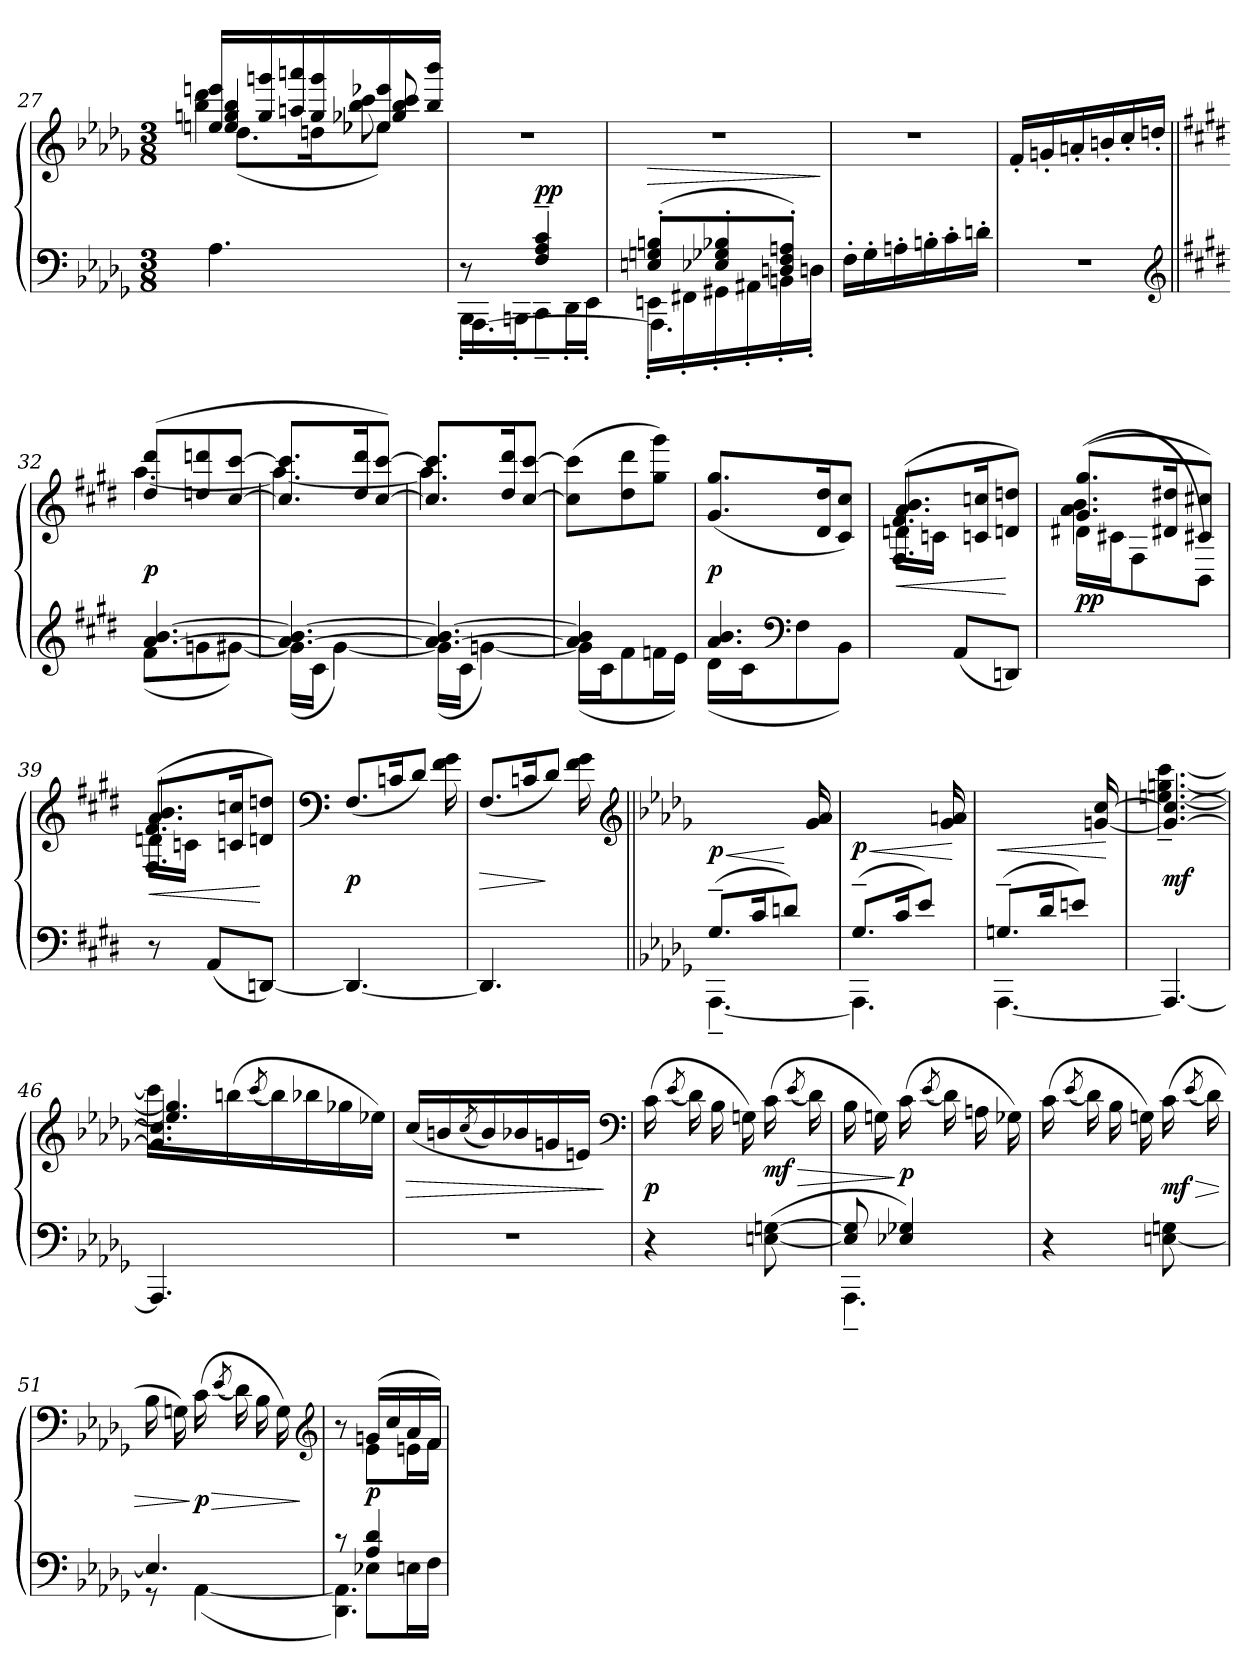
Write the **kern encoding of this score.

**kern	**kern	**dynam
*part1	*part1	*part1
*staff2	*staff1	*staff1/2
*clefF4	*clefG2	*
*k[b-e-a-d-g-]	*k[b-e-a-d-g-]	*
*M3/8	*M3/8	*
=27	=27	=27
*	*^	*
*	*	*^	*
*	*	*	*^	*
4.A-	16een 16eeenLL	4bb- 4ddd-	4ee/ 4ggn/ 4bb-/	(<8.dd-\L	.
.	16gg 16gggn	.	.	.	.
.	16aan 16aaan	.	.	.	.
.	16gg 16ggg	.	.	16ddn\K	.
.	16ee-X 16eee-X	8bb- 8ccc	8gg-X/ 8bb-/ 8ccc/	8ee-X\J)	.
.	16bb- 16bbb-JJ	.	.	.	.
*	*	*v	*v	*v	*
=28	=28	=28	=28
*^	*	*	*
*	*^	*	*	*
8r	16BBB-'LL	[4.AAA-\	4.r	8ryy	.
.	16BBBn'J	.	.	.	.
4F~ 4A-~ 4c~	8CC~	.	.	4ryy	pp
.	16DD-'L	.	.	.	.
.	16EE-'JJ	.	.	.	.
*	*	*	*v	*v	*
=29	=29	=29	=29	=29
(>8En' 8Gn' 8Bn'L	16EEn'LL	4.AAA-\]	4.r	>
.	16FF#X'	.	.	.
8E-X' 8G-X' 8B-X'	16GG#X'	.	.	.
.	16AA#X'	.	.	.
8Dn' 8F' 8An'J)	16BBn'	.	.	.
.	16Dn'JJ	.	.	.
*v	*v	*v	*	*
.	.	]
=30	=30	=30
16F'LL	4.r	.
16G-'	.	.
16An'	.	.
16Bn'	.	.
16c'	.	.
16dn'JJ	.	.
=31	=31	=31
4.r	16f'LL	.
.	16gn'	.
.	16an'	.
.	16bn'	.
.	16cc'	.
.	16ddn'JJ	.
*clefG2	*	*
=32||	=32||	=32||
*k[f#c#g#d#]	*k[f#c#g#d#]	*
*^	*^	*
[4.a [4.b	(<8f#L	(>8dd# 8ddd#L	[4.aa	p
.	8gn	8ddn 8dddn	.	.
.	[8g#XJ)	[8cc# [8ccc#J	.	.
=33	=33	=33	=33	=33
4.a_ 4.b_	(<16g#LL]	8.cc#] 8.ccc#]L	4.aa_	.
.	16c#JJ	.	.	.
.	[4g#)	.	.	.
.	.	16dd# 16ddd#K	.	.
.	.	[8cc# [8ccc#J)	.	.
=34	=34	=34	=34	=34
4.a_ 4.b_	(<16g#LL]	8.cc#] 8.ccc#]L	4.aa]	.
.	16c#JJ	.	.	.
.	[4gn)	.	.	.
.	.	16dd# 16ddd#K	.	.
.	.	[8cc# [8ccc#J	.	.
*	*	*v	*v	*
=35	=35	=35	=35
4a] 4b]	(<16gLL]	(>8cc#] 8ccc#]L	.
.	16c#J	.	.
.	8f#	8dd# 8ddd#	.
8ryy	16fnL	8gg# 8ggg#J)	.
.	16eJJ)	.	.
=36	=36	=36	=36
4.a 4.b	(<16d#LL	(<8.g# 8.gg#L	p
.	16c#J	.	.
*clefF4	*	*	*
.	8F#	.	.
.	.	16d# 16dd#K	.
.	8BBJ)	8c# 8cc#J)	.
*v	*v	*	*
=37	=37	=37
*	*^	*
*	*	*^	*
8ryy	4.a 4.b	16dnLL	(>8.F#/ 8.f#/L	<
.	.	16cnJJ	.	.
(<8AAL	.	4ryy	.	.
.	.	.	16cn/ 16ccn/K	.
8DDnJ)	.	.	8dn/ 8ddn/J)	[
=38	=38	=38	=38	=38
4.ryy	(>8.g# 8.gg#L	4.a 4.b	(<16d#X\LL	pp
.	.	.	16c#X\J	.
.	.	.	8F#\	.
.	16d#X 16dd#XK	.	.	.
.	8c#X 8cc#XJ)	.	8BB\J)	.
=39	=39	=39	=39	=39
8r	4.a 4.b	16dnLL	(>8.F#/ 8.f#/L	<
.	.	16cnJJ	.	.
(<8AAL	.	4ryy	.	.
.	.	.	16cn/ 16ccn/K	.
[8DDnJ)	.	.	8dn/ 8ddn/J)	[
*	*v	*v	*v	*
=40	=40	=40
*	*clefF4	*
*	*^	*
4.DDn_	(>8.F#L	4ryy	p
.	16cnK	.	.
.	8d#J)	16ryy	.
.	.	16f# 16g#	.
=41	=41	=41	=41
4.DDn]	(>8.F#L	4ryy	>
.	16cnK	.	.
.	8d#J)	16ryy	]
.	.	16f# 16g#	.
*	*v	*v	*
*	*clefG2	*
=42||	=42||	=42||
*k[b-e-a-d-g-]	*k[b-e-a-d-g-]	*
*^	*	*
(>8.G-~L	[4.AAA-~	4ryy	< p
16cK	.	.	.
8dnJ)	.	16ryy	[
.	.	16g- 16a-	.
=43	=43	=43	=43
(>8.G-~L	4.AAA-]	4ryy	< p
16cK	.	.	.
8e-J)	.	16ryy	.
.	.	16g- 16an	.
*v	*v	*	*
.	.	[
=44	=44	=44
*^	*	*
(>8.Gn~L	[4.AAA-	4ryy	<
16d-K	.	.	.
8enJ)	.	16ryy	.
.	.	[16gn [16cc	.
*v	*v	*	*
.	.	[
=45	=45	=45
*	*^	*
4.AAA-_	4.gn_ 4.cc_	[4.een~ [4.ggn~ [4.ccc~	mf
=46	=46	=46	=46
*	*	*^	*
4.AAA-]	4.gn] 4.cc]	16cccLL]	4.ee]/ 4.gg]/	.
.	.	(>16bbn	.	.
.	.	(<8qccc/	.	.
.	.	16bb)	.	.
.	.	16bb-X	.	.
.	.	16gg-X	.	.
.	.	16ee-XJJ)	.	.
*	*v	*v	*v	*
=47	=47	=47
4.r	(<16ccLL	>
.	16bn	.
.	(<8qcc/	.
.	16b)	.
.	16b-X	.
.	16gn	.
.	16enJJ)	.
*	*clefF4	*
.	.	]
=48	=48	=48
4r	(>16c	p
.	(<8qe-/	.
.	16d-)	.
.	16B-	.
.	16Gn)	.
(>[8En [8Gn	(>16c	> mf
.	(<8qe-/	.
.	16d-)	.
=49	=49	=49
*^	*	*
8E] 8G]	4.AAA-~	16B-	.
.	.	16Gn)	.
4E-X 4G-X)	.	(>16c	] p
.	.	(<8qe-/	.
.	.	16d-)	.
.	.	16An	.
.	.	16G-X)	.
*v	*v	*	*
=50	=50	=50
4r	(>16c	.
.	(<8qe-/	.
.	16d-)	.
.	16B-	.
.	16Gn)	.
[8En 8Gn	(>16c	> mf
.	(<8qe-/	.
.	16d-)	.
=51	=51	=51
*^	*	*
4.E]	8r	16B-	.
.	.	16Gn)	.
.	(<[4AA-	(>16c	] > p
.	.	(<8qe-/	.
.	.	16d-)	.
.	.	16B-	.
.	.	16G)	.
*v	*v	*	*
*	*clefG2	*
.	.	]
=52	=52	=52
*^	*^	*
*	*^	*	*	*
8r	4.DD- 4.AA-])	8ryy	8r	8ryy	.
4A- 4d-	.	8E-X\L	(>16gnLL	8e-L	p
.	.	.	16cc	.	.
.	.	16En\L	16a-	16enL	.
.	.	16F\JJ	16fJJ)	16fJJ	.
*v	*v	*v	*	*	*
*	*v	*v	*
=	=	=
*-	*-	*-
